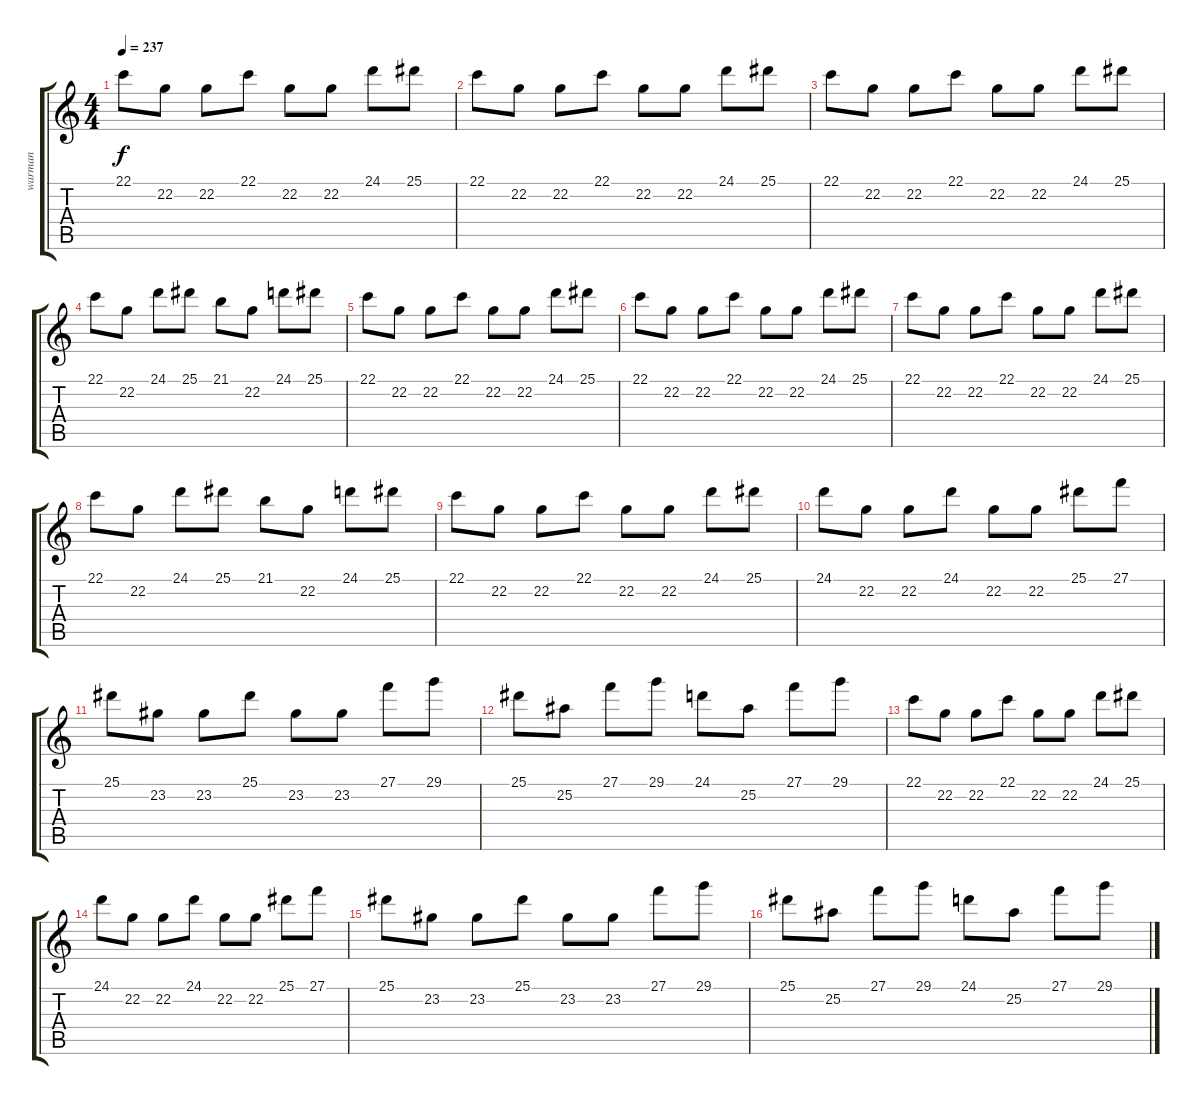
\track ("warman" "warman") {instrument lead2sawtooth}
\staff {score tabs}
\tuning (D4 A3 F3 C3 G2 C2) {hide}
\ts (4 4)
\tempo 237
\clef g2
\ks c
22.1.8{dy f} 22.2.8 22.2.8 22.1.8 22.2.8 22.2.8 24.1.8 25.1.8 |
22.1.8 22.2.8 22.2.8 22.1.8 22.2.8 22.2.8 24.1.8 25.1.8 |
22.1.8 22.2.8 22.2.8 22.1.8 22.2.8 22.2.8 24.1.8 25.1.8 |
22.1.8 22.2.8 24.1.8 25.1.8 21.1.8 22.2.8 24.1.8 25.1.8 |
22.1.8 22.2.8 22.2.8 22.1.8 22.2.8 22.2.8 24.1.8 25.1.8 |
22.1.8 22.2.8 22.2.8 22.1.8 22.2.8 22.2.8 24.1.8 25.1.8 |
22.1.8 22.2.8 22.2.8 22.1.8 22.2.8 22.2.8 24.1.8 25.1.8 |
22.1.8 22.2.8 24.1.8 25.1.8 21.1.8 22.2.8 24.1.8 25.1.8 |
22.1.8 22.2.8 22.2.8 22.1.8 22.2.8 22.2.8 24.1.8 25.1.8 |
24.1.8 22.2.8 22.2.8 24.1.8 22.2.8 22.2.8 25.1.8 27.1.8 |
25.1.8 23.2.8 23.2.8 25.1.8 23.2.8 23.2.8 27.1.8 29.1.8 |
25.1.8 25.2.8 27.1.8 29.1.8 24.1.8 25.2.8 27.1.8 29.1.8 |
22.1.8 22.2.8 22.2.8 22.1.8 22.2.8 22.2.8 24.1.8 25.1.8 |
24.1.8 22.2.8 22.2.8 24.1.8 22.2.8 22.2.8 25.1.8 27.1.8 |
25.1.8 23.2.8 23.2.8 25.1.8 23.2.8 23.2.8 27.1.8 29.1.8 |
25.1.8 25.2.8 27.1.8 29.1.8 24.1.8 25.2.8 27.1.8 29.1.8
